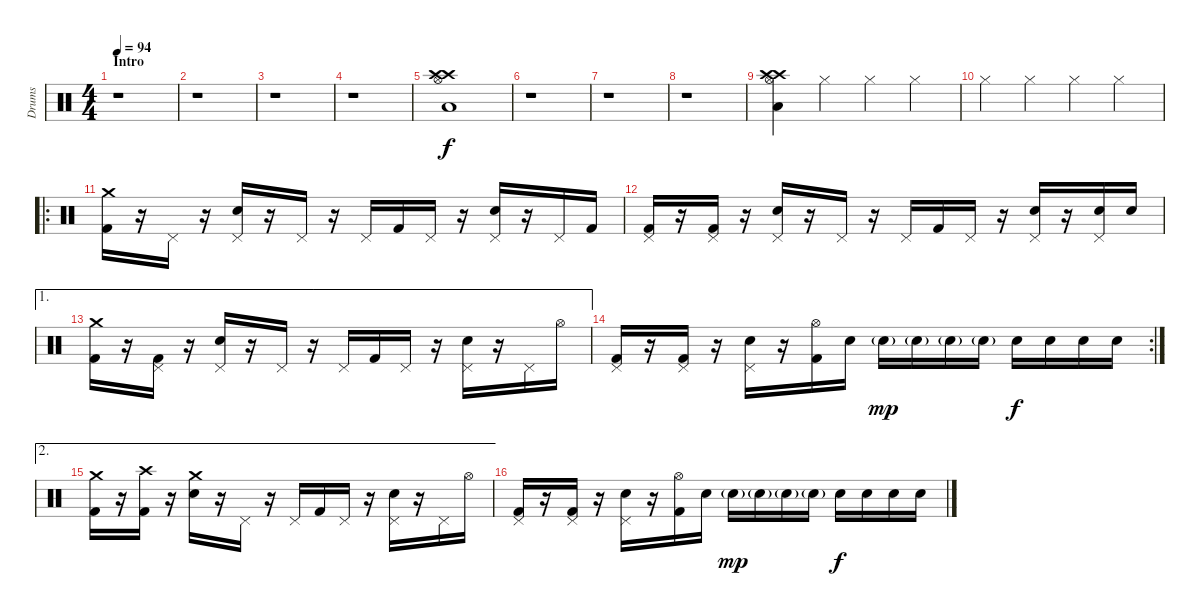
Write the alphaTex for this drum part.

\track ("Drums" "Drums") {instrument percussion}
\staff {score}
\articulation defaults
\ts (4 4)
\section ("" "Intro")
\tempo 94
\clef neutral
\ks c
r.1{dy f} |
r.1 |
r.1 |
r.1 |
("Crash high (hit)" "Crash high (hit)" "Hi-Hat (open)" "Low Tom (hit)").1 |
r.1 |
r.1 |
r.1 |
("Crash high (hit)" "Crash high (hit)" "Hi-Hat (open)" "Low Tom (hit)").4 "Hi-Hat (closed)".4 "Hi-Hat (closed)".4 "Hi-Hat (closed)".4 |
"Hi-Hat (closed)".4 "Hi-Hat (closed)".4 "Hi-Hat (closed)".4 "Hi-Hat (closed)".4 |
\ro
("Crash medium (hit)" "Kick (hit) 2").16 r.16 "Pedal Hi-Hat (hit)".16 r.16 ("Pedal Hi-Hat (hit)" "Electric Snare (hit)").16 r.16 "Pedal Hi-Hat (hit)".16 r.16 "Pedal Hi-Hat (hit)".16 "Kick (hit) 2".16 "Pedal Hi-Hat (hit)".16 r.16 ("Pedal Hi-Hat (hit)" "Electric Snare (hit)").16 r.16 "Pedal Hi-Hat (hit)".16 "Kick (hit) 2".16 |
("Pedal Hi-Hat (hit)" "Kick (hit) 2").16 r.16 ("Pedal Hi-Hat (hit)" "Kick (hit) 2").16 r.16 ("Pedal Hi-Hat (hit)" "Electric Snare (hit)").16 r.16 "Pedal Hi-Hat (hit)".16 r.16 "Pedal Hi-Hat (hit)".16 "Kick (hit) 2".16 "Pedal Hi-Hat (hit)".16 r.16 ("Pedal Hi-Hat (hit)" "Electric Snare (hit)").16 r.16 ("Pedal Hi-Hat (hit)" "Electric Snare (hit)").16 "Electric Snare (hit)".16 |
\ae 1
("Crash medium (hit)" "Kick (hit) 2").16 r.16 ("Pedal Hi-Hat (hit)" "Kick (hit) 2").16 r.16 ("Pedal Hi-Hat (hit)" "Electric Snare (hit)").16 r.16 "Pedal Hi-Hat (hit)".16 r.16 "Pedal Hi-Hat (hit)".16 "Kick (hit) 2".16 "Pedal Hi-Hat (hit)".16 r.16 ("Pedal Hi-Hat (hit)" "Electric Snare (hit)").16 r.16 "Pedal Hi-Hat (hit)".16 "Hi-Hat (open)".16 |
\rc 2
("Pedal Hi-Hat (hit)" "Kick (hit) 2").16 r.16 ("Pedal Hi-Hat (hit)" "Kick (hit) 2").16 r.16 ("Pedal Hi-Hat (hit)" "Electric Snare (hit)").16 r.16 ("Hi-Hat (open)" "Kick (hit) 2").16 "Electric Snare (hit)".16 "Electric Snare (hit)"{g}.16{dy mp} "Electric Snare (hit)"{g}.16 "Electric Snare (hit)"{g}.16 "Electric Snare (hit)"{g}.16 "Electric Snare (hit)".16{dy f} "Electric Snare (hit)".16 "Electric Snare (hit)".16 "Electric Snare (hit)".16 |
\ae 2
("Crash medium (hit)" "Kick (hit) 2").16 r.16 ("Crash high (hit)" "Kick (hit) 2").16 r.16 ("Crash medium (hit)" "Electric Snare (hit)").16 r.16 "Pedal Hi-Hat (hit)".16 r.16 "Pedal Hi-Hat (hit)".16 "Kick (hit) 2".16 "Pedal Hi-Hat (hit)".16 r.16 ("Pedal Hi-Hat (hit)" "Electric Snare (hit)").16 r.16 "Pedal Hi-Hat (hit)".16 "Hi-Hat (open)".16 |
("Pedal Hi-Hat (hit)" "Kick (hit) 2").16 r.16 ("Pedal Hi-Hat (hit)" "Kick (hit) 2").16 r.16 ("Pedal Hi-Hat (hit)" "Electric Snare (hit)").16 r.16 ("Hi-Hat (open)" "Kick (hit) 2").16 "Electric Snare (hit)".16 "Electric Snare (hit)"{g}.16{dy mp} "Electric Snare (hit)"{g}.16 "Electric Snare (hit)"{g}.16 "Electric Snare (hit)"{g}.16 "Electric Snare (hit)".16{dy f} "Electric Snare (hit)".16 "Electric Snare (hit)".16 "Electric Snare (hit)".16
